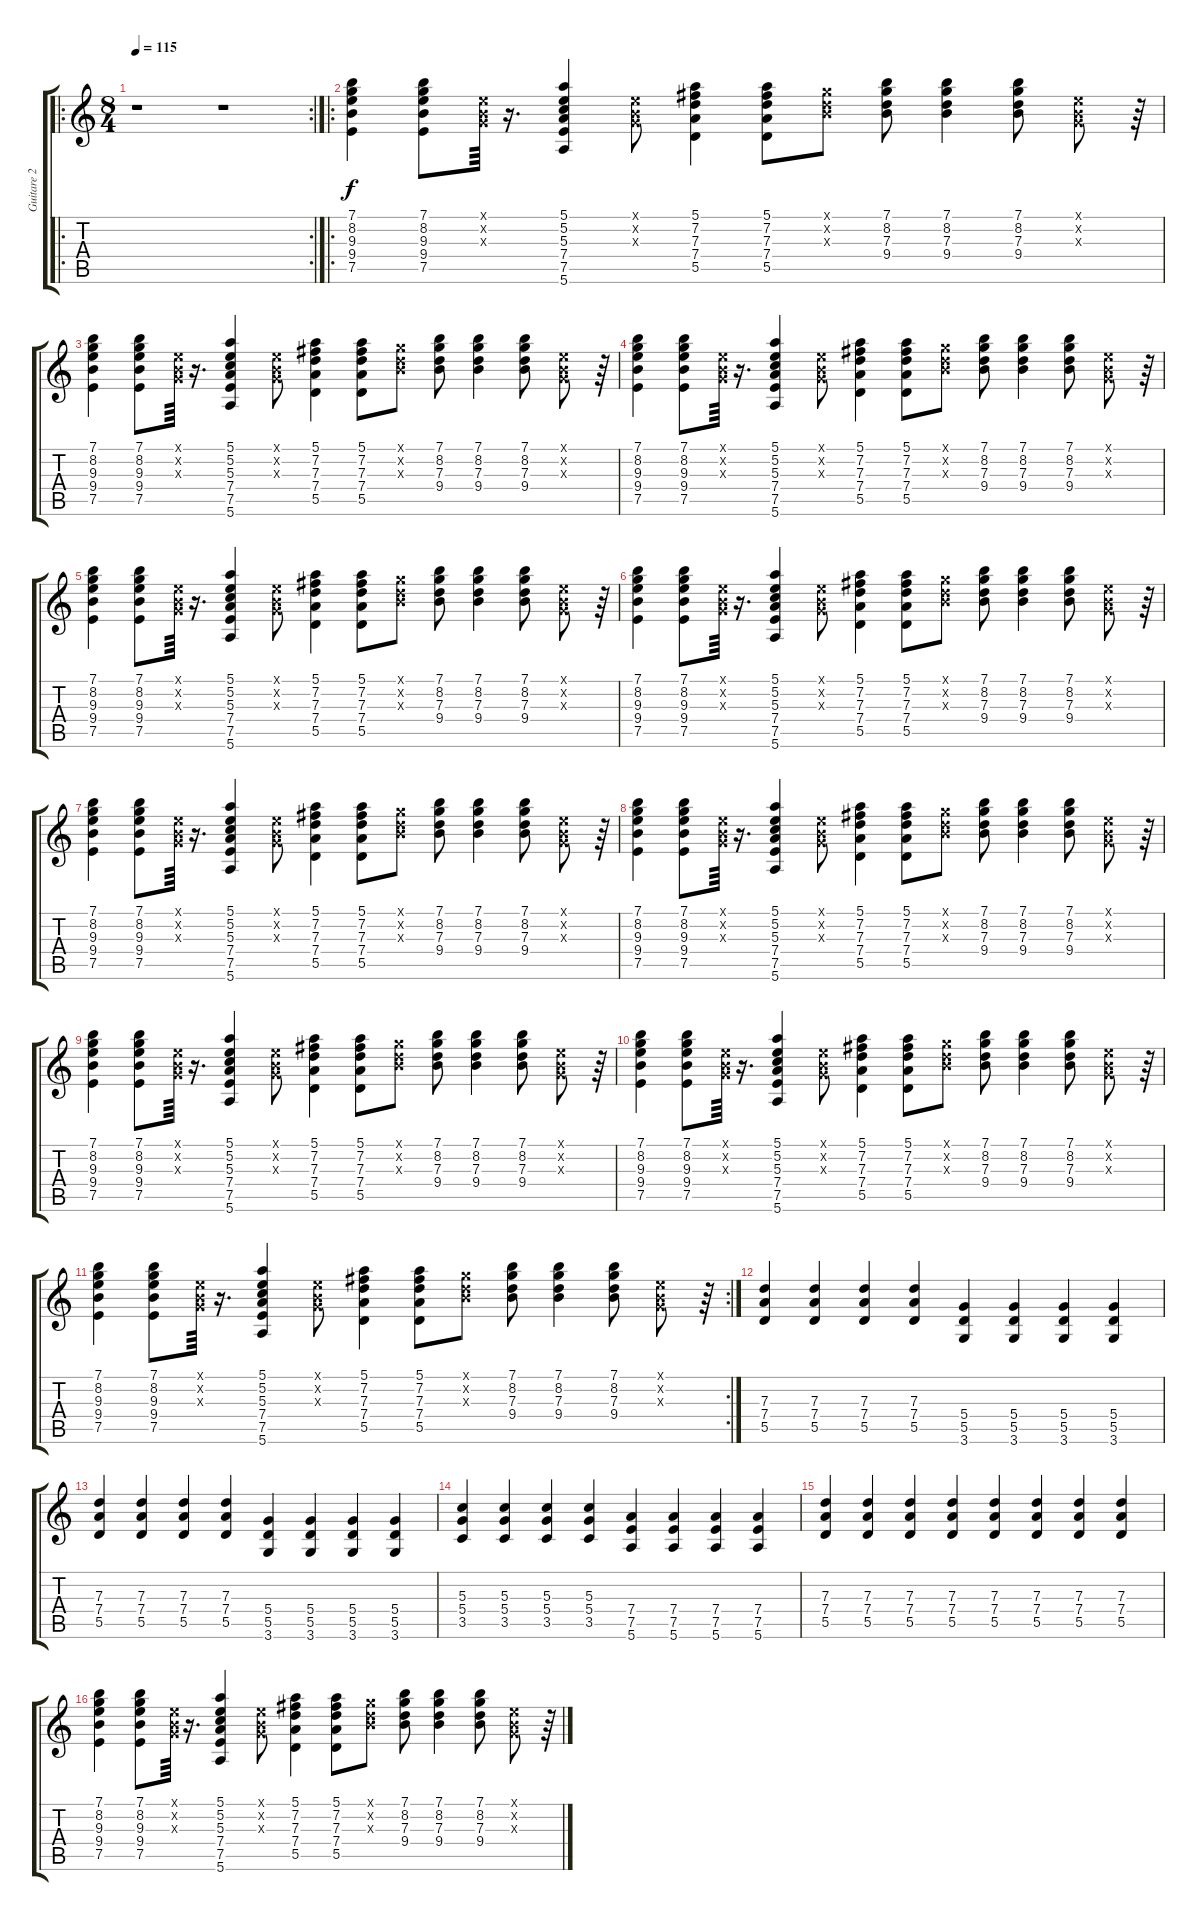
\track ("Guitare 2" "Guitare 2") {instrument acousticguitarsteel}
\staff {score tabs}
\tuning (E4 B3 G3 D3 A2 E2) {hide}
\ro
\rc 2
\ts (8 4)
\tempo 115
\clef g2
\ks c
r.1{dy f instrument acousticguitarsteel} r.1 |
\ro
(7.1 8.2 9.3 9.4 7.5).4 (7.1 8.2 9.3 9.4 7.5).8 (0.1{x} 0.2{x} 0.3{x}).64 r.16{d} (5.1 5.2 5.3 7.4 7.5 5.6).4 (0.1{x} 0.2{x} 0.3{x}).8 (5.1 7.2 7.3 7.4 5.5).4 (5.1 7.2 7.3 7.4 5.5).8 (3.1{x} 3.2{x} 4.3{x}).8 (7.1 8.2 7.3 9.4).8 (7.1 8.2 7.3 9.4).4 (7.1 8.2 7.3 9.4).8 (0.1{x} 0.2{x} 0.3{x}).8 r.64 |
(7.1 8.2 9.3 9.4 7.5).4 (7.1 8.2 9.3 9.4 7.5).8 (0.1{x} 0.2{x} 0.3{x}).64 r.16{d} (5.1 5.2 5.3 7.4 7.5 5.6).4 (0.1{x} 0.2{x} 0.3{x}).8 (5.1 7.2 7.3 7.4 5.5).4 (5.1 7.2 7.3 7.4 5.5).8 (3.1{x} 3.2{x} 4.3{x}).8 (7.1 8.2 7.3 9.4).8 (7.1 8.2 7.3 9.4).4 (7.1 8.2 7.3 9.4).8 (0.1{x} 0.2{x} 0.3{x}).8 r.64 |
(7.1 8.2 9.3 9.4 7.5).4 (7.1 8.2 9.3 9.4 7.5).8 (0.1{x} 0.2{x} 0.3{x}).64 r.16{d} (5.1 5.2 5.3 7.4 7.5 5.6).4 (0.1{x} 0.2{x} 0.3{x}).8 (5.1 7.2 7.3 7.4 5.5).4 (5.1 7.2 7.3 7.4 5.5).8 (3.1{x} 3.2{x} 4.3{x}).8 (7.1 8.2 7.3 9.4).8 (7.1 8.2 7.3 9.4).4 (7.1 8.2 7.3 9.4).8 (0.1{x} 0.2{x} 0.3{x}).8 r.64 |
(7.1 8.2 9.3 9.4 7.5).4 (7.1 8.2 9.3 9.4 7.5).8 (0.1{x} 0.2{x} 0.3{x}).64 r.16{d} (5.1 5.2 5.3 7.4 7.5 5.6).4 (0.1{x} 0.2{x} 0.3{x}).8 (5.1 7.2 7.3 7.4 5.5).4 (5.1 7.2 7.3 7.4 5.5).8 (3.1{x} 3.2{x} 4.3{x}).8 (7.1 8.2 7.3 9.4).8 (7.1 8.2 7.3 9.4).4 (7.1 8.2 7.3 9.4).8 (0.1{x} 0.2{x} 0.3{x}).8 r.64 |
(7.1 8.2 9.3 9.4 7.5).4 (7.1 8.2 9.3 9.4 7.5).8 (0.1{x} 0.2{x} 0.3{x}).64 r.16{d} (5.1 5.2 5.3 7.4 7.5 5.6).4 (0.1{x} 0.2{x} 0.3{x}).8 (5.1 7.2 7.3 7.4 5.5).4 (5.1 7.2 7.3 7.4 5.5).8 (3.1{x} 3.2{x} 4.3{x}).8 (7.1 8.2 7.3 9.4).8 (7.1 8.2 7.3 9.4).4 (7.1 8.2 7.3 9.4).8 (0.1{x} 0.2{x} 0.3{x}).8 r.64 |
(7.1 8.2 9.3 9.4 7.5).4 (7.1 8.2 9.3 9.4 7.5).8 (0.1{x} 0.2{x} 0.3{x}).64 r.16{d} (5.1 5.2 5.3 7.4 7.5 5.6).4 (0.1{x} 0.2{x} 0.3{x}).8 (5.1 7.2 7.3 7.4 5.5).4 (5.1 7.2 7.3 7.4 5.5).8 (3.1{x} 3.2{x} 4.3{x}).8 (7.1 8.2 7.3 9.4).8 (7.1 8.2 7.3 9.4).4 (7.1 8.2 7.3 9.4).8 (0.1{x} 0.2{x} 0.3{x}).8 r.64 |
(7.1 8.2 9.3 9.4 7.5).4 (7.1 8.2 9.3 9.4 7.5).8 (0.1{x} 0.2{x} 0.3{x}).64 r.16{d} (5.1 5.2 5.3 7.4 7.5 5.6).4 (0.1{x} 0.2{x} 0.3{x}).8 (5.1 7.2 7.3 7.4 5.5).4 (5.1 7.2 7.3 7.4 5.5).8 (3.1{x} 3.2{x} 4.3{x}).8 (7.1 8.2 7.3 9.4).8 (7.1 8.2 7.3 9.4).4 (7.1 8.2 7.3 9.4).8 (0.1{x} 0.2{x} 0.3{x}).8 r.64 |
(7.1 8.2 9.3 9.4 7.5).4 (7.1 8.2 9.3 9.4 7.5).8 (0.1{x} 0.2{x} 0.3{x}).64 r.16{d} (5.1 5.2 5.3 7.4 7.5 5.6).4 (0.1{x} 0.2{x} 0.3{x}).8 (5.1 7.2 7.3 7.4 5.5).4 (5.1 7.2 7.3 7.4 5.5).8 (3.1{x} 3.2{x} 4.3{x}).8 (7.1 8.2 7.3 9.4).8 (7.1 8.2 7.3 9.4).4 (7.1 8.2 7.3 9.4).8 (0.1{x} 0.2{x} 0.3{x}).8 r.64 |
(7.1 8.2 9.3 9.4 7.5).4 (7.1 8.2 9.3 9.4 7.5).8 (0.1{x} 0.2{x} 0.3{x}).64 r.16{d} (5.1 5.2 5.3 7.4 7.5 5.6).4 (0.1{x} 0.2{x} 0.3{x}).8 (5.1 7.2 7.3 7.4 5.5).4 (5.1 7.2 7.3 7.4 5.5).8 (3.1{x} 3.2{x} 4.3{x}).8 (7.1 8.2 7.3 9.4).8 (7.1 8.2 7.3 9.4).4 (7.1 8.2 7.3 9.4).8 (0.1{x} 0.2{x} 0.3{x}).8 r.64 |
\rc 2
(7.1 8.2 9.3 9.4 7.5).4 (7.1 8.2 9.3 9.4 7.5).8 (0.1{x} 0.2{x} 0.3{x}).64 r.16{d} (5.1 5.2 5.3 7.4 7.5 5.6).4 (0.1{x} 0.2{x} 0.3{x}).8 (5.1 7.2 7.3 7.4 5.5).4 (5.1 7.2 7.3 7.4 5.5).8 (3.1{x} 3.2{x} 4.3{x}).8 (7.1 8.2 7.3 9.4).8 (7.1 8.2 7.3 9.4).4 (7.1 8.2 7.3 9.4).8 (0.1{x} 0.2{x} 0.3{x}).8 r.64 |
(7.3 7.4 5.5).4 (7.3 7.4 5.5).4 (7.3 7.4 5.5).4 (7.3 7.4 5.5).4 (5.4 5.5 3.6).4 (5.4 5.5 3.6).4 (5.4 5.5 3.6).4 (5.4 5.5 3.6).4 |
(7.3 7.4 5.5).4 (7.3 7.4 5.5).4 (7.3 7.4 5.5).4 (7.3 7.4 5.5).4 (5.4 5.5 3.6).4 (5.4 5.5 3.6).4 (5.4 5.5 3.6).4 (5.4 5.5 3.6).4 |
(5.3 5.4 3.5).4 (5.3 5.4 3.5).4 (5.3 5.4 3.5).4 (5.3 5.4 3.5).4 (7.4 7.5 5.6).4 (7.4 7.5 5.6).4 (7.4 7.5 5.6).4 (7.4 7.5 5.6).4 |
(7.3 7.4 5.5).4 (7.3 7.4 5.5).4 (7.3 7.4 5.5).4 (7.3 7.4 5.5).4 (7.3 7.4 5.5).4 (7.3 7.4 5.5).4 (7.3 7.4 5.5).4 (7.3 7.4 5.5).4 |
(7.1 8.2 9.3 9.4 7.5).4 (7.1 8.2 9.3 9.4 7.5).8 (0.1{x} 0.2{x} 0.3{x}).64 r.16{d} (5.1 5.2 5.3 7.4 7.5 5.6).4 (0.1{x} 0.2{x} 0.3{x}).8 (5.1 7.2 7.3 7.4 5.5).4 (5.1 7.2 7.3 7.4 5.5).8 (3.1{x} 3.2{x} 4.3{x}).8 (7.1 8.2 7.3 9.4).8 (7.1 8.2 7.3 9.4).4 (7.1 8.2 7.3 9.4).8 (0.1{x} 0.2{x} 0.3{x}).8 r.64
